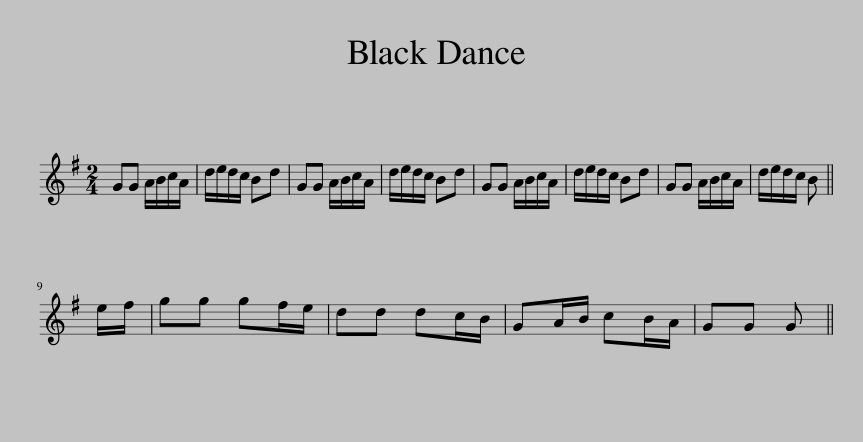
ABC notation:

X:1
L:1/8
M:2/4
I:linebreak $
K:G
V:1 treble
V:1
 GG A/B/c/A/ | d/e/d/c/ Bd | GG A/B/c/A/ | d/e/d/c/ Bd | GG A/B/c/A/ | %5
 d/e/d/c/ Bd | GG A/B/c/A/ | d/e/d/c/ B ||$ e/f/ | gg gf/e/ | %10
 dd dc/B/ | GA/B/ cB/A/ | GG G || %13
